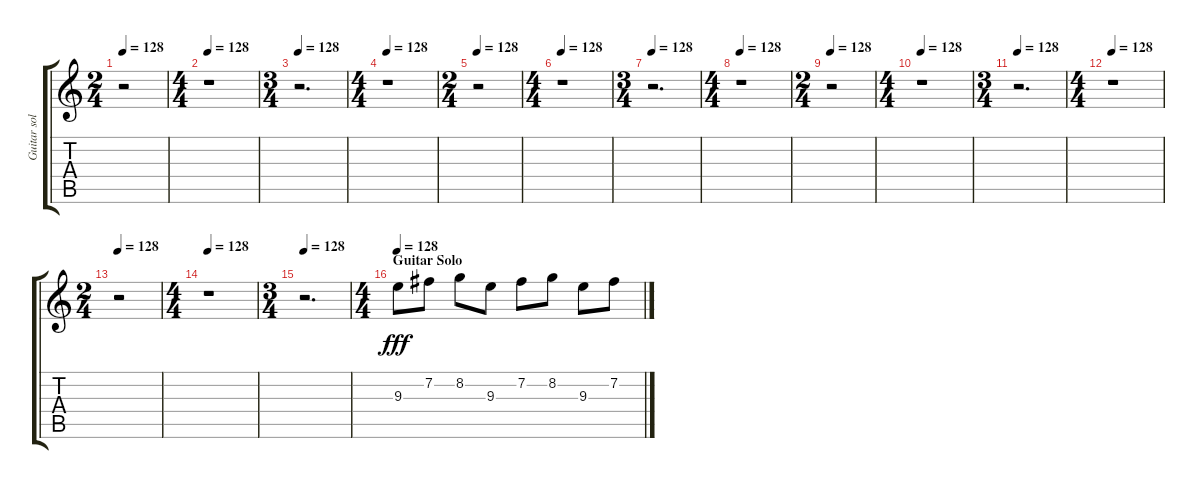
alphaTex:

\track ("Guitar solo" "Guitar sol") {instrument distortionguitar}
\staff {score tabs}
\tuning (E4 B3 G3 D3 A2 E2) {hide}
\ts (2 4)
\tempo 128
\clef g2
\ks c
r.2{dy fff} |
\ts (4 4)
\tempo 128
r.1 |
\ts (3 4)
\tempo 128
r.2{d} |
\ts (4 4)
\tempo 128
r.1 |
\ts (2 4)
\tempo 128
r.2 |
\ts (4 4)
\tempo 128
r.1 |
\ts (3 4)
\tempo 128
r.2{d} |
\ts (4 4)
\tempo 128
r.1 |
\ts (2 4)
\tempo 128
r.2 |
\ts (4 4)
\tempo 128
r.1 |
\ts (3 4)
\tempo 128
r.2{d} |
\ts (4 4)
\tempo 128
r.1 |
\ts (2 4)
\tempo 128
r.2 |
\ts (4 4)
\tempo 128
r.1 |
\ts (3 4)
\tempo 128
r.2{d} |
\ts (4 4)
\section ("" "Guitar Solo")
\tempo 128
9.3.8 7.2.8 8.2.8 9.3.8 7.2.8 8.2.8 9.3.8 7.2.8
